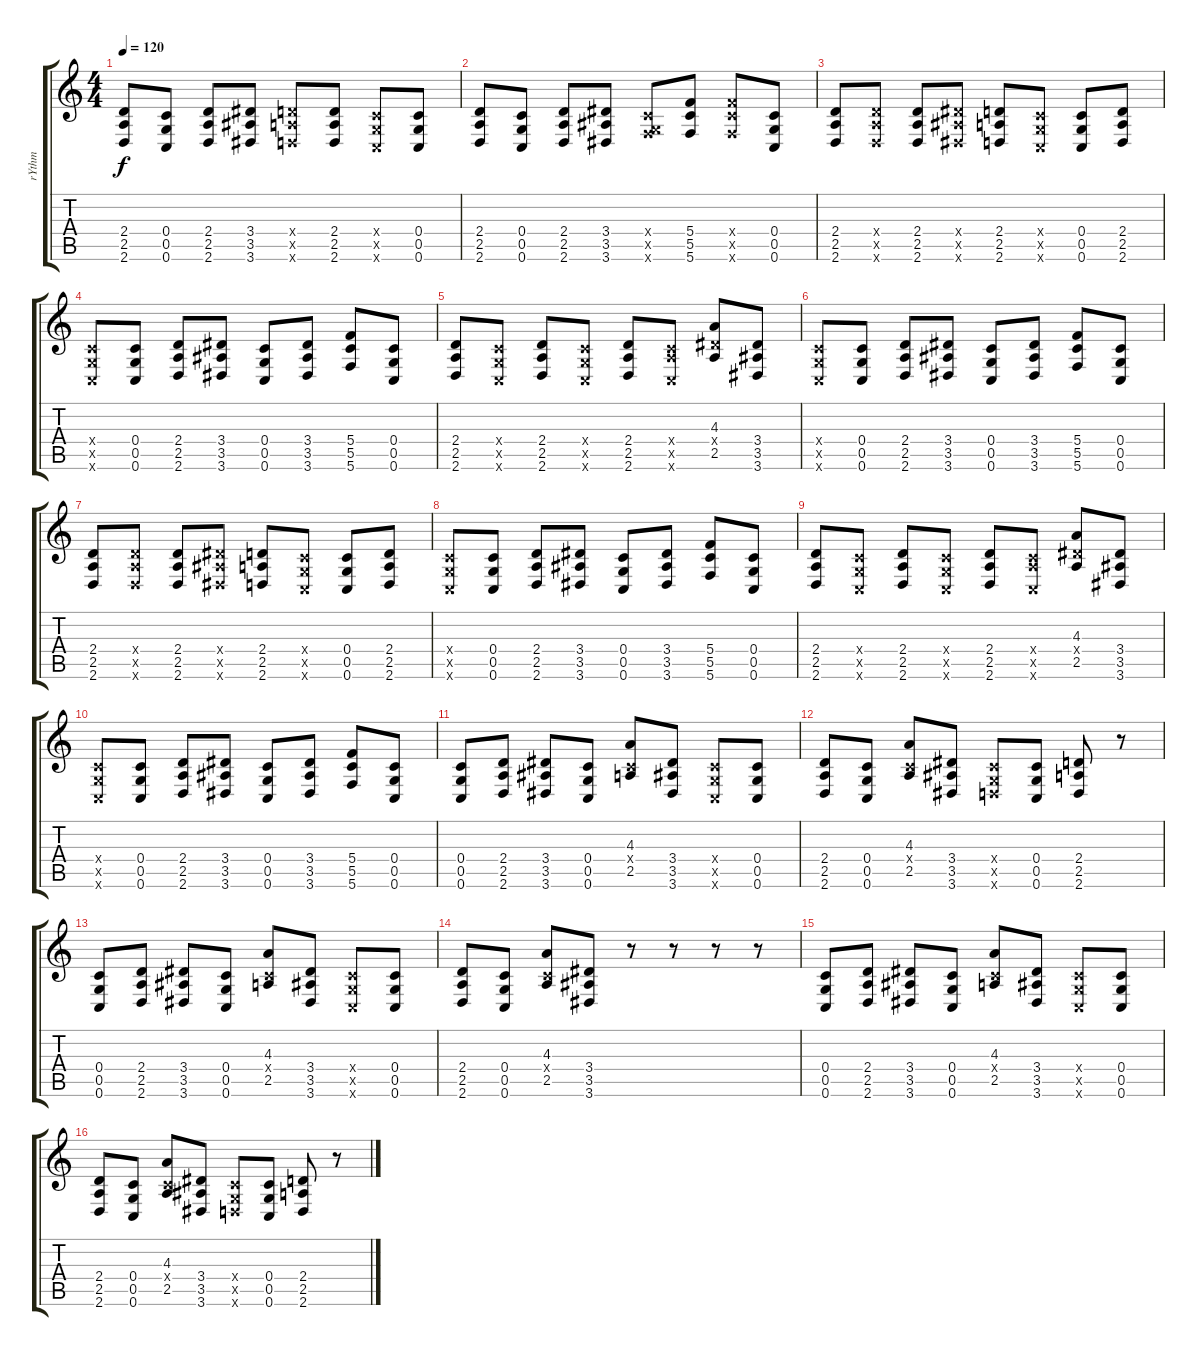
\track ("rYthm" "rYthm") {instrument distortionguitar}
\staff {score tabs}
\tuning (D4 A3 F3 C3 G2 C2) {hide}
\ts (4 4)
\tempo 120
\clef g2
\ks c
(2.4 2.5 2.6).8{dy f} (0.4 0.5 0.6).8 (2.4 2.5 2.6).8 (3.4 3.5 3.6).8 (2.4{x} 2.5{x} 2.6{x}).8 (2.4 2.5 2.6).8 (0.4{x} 0.5{x} 0.6{x}).8 (0.4 0.5 0.6).8 |
(2.4 2.5 2.6).8 (0.4 0.5 0.6).8 (2.4 2.5 2.6).8 (3.4 3.5 3.6).8 (0.4{x} 0.5{x} 5.6{x}).8 (5.4 5.5 5.6).8 (5.4{x} 5.5{x} 5.6{x}).8 (0.4 0.5 0.6).8 |
(2.4 2.5 2.6).8 (2.4{x} 2.5{x} 2.6{x}).8 (2.4 2.5 2.6).8 (3.4{x} 3.5{x} 3.6{x}).8 (2.4 2.5 2.6).8 (0.4{x} 0.5{x} 0.6{x}).8 (0.4 0.5 0.6).8 (2.4 2.5 2.6).8 |
(0.4{x} 0.5{x} 0.6{x}).8 (0.4 0.5 0.6).8 (2.4 2.5 2.6).8 (3.4 3.5 3.6).8 (0.4 0.5 0.6).8 (3.4 3.5 3.6).8 (5.4 5.5 5.6).8 (0.4 0.5 0.6).8 |
(2.4 2.5 2.6).8 (0.4{x} 0.5{x} 0.6{x}).8 (2.4 2.5 2.6).8 (0.4{x} 0.5{x} 0.6{x}).8 (2.4 2.5 2.6).8 (0.4{x} 2.5{x} 0.6{x}).8 (4.3 3.4{x} 2.5).8 (3.4 3.5 3.6).8 |
(0.4{x} 0.5{x} 0.6{x}).8 (0.4 0.5 0.6).8 (2.4 2.5 2.6).8 (3.4 3.5 3.6).8 (0.4 0.5 0.6).8 (3.4 3.5 3.6).8 (5.4 5.5 5.6).8 (0.4 0.5 0.6).8 |
(2.4 2.5 2.6).8 (2.4{x} 2.5{x} 2.6{x}).8 (2.4 2.5 2.6).8 (3.4{x} 3.5{x} 3.6{x}).8 (2.4 2.5 2.6).8 (0.4{x} 0.5{x} 0.6{x}).8 (0.4 0.5 0.6).8 (2.4 2.5 2.6).8 |
(0.4{x} 0.5{x} 0.6{x}).8 (0.4 0.5 0.6).8 (2.4 2.5 2.6).8 (3.4 3.5 3.6).8 (0.4 0.5 0.6).8 (3.4 3.5 3.6).8 (5.4 5.5 5.6).8 (0.4 0.5 0.6).8 |
(2.4 2.5 2.6).8 (0.4{x} 0.5{x} 0.6{x}).8 (2.4 2.5 2.6).8 (0.4{x} 0.5{x} 0.6{x}).8 (2.4 2.5 2.6).8 (0.4{x} 2.5{x} 0.6{x}).8 (4.3 3.4{x} 2.5).8 (3.4 3.5 3.6).8 |
(0.4{x} 0.5{x} 0.6{x}).8 (0.4 0.5 0.6).8 (2.4 2.5 2.6).8 (3.4 3.5 3.6).8 (0.4 0.5 0.6).8 (3.4 3.5 3.6).8 (5.4 5.5 5.6).8 (0.4 0.5 0.6).8 |
(0.4 0.5 0.6).8 (2.4 2.5 2.6).8 (3.4 3.5 3.6).8 (0.4 0.5 0.6).8 (4.3 0.4{x} 2.5).8 (3.4 3.5 3.6).8 (0.4{x} 0.5{x} 0.6{x}).8 (0.4 0.5 0.6).8 |
(2.4 2.5 2.6).8 (0.4 0.5 0.6).8 (4.3 0.4{x} 2.5).8 (3.4 3.5 3.6).8 (0.4{x} 0.5{x} 2.6{x}).8 (0.4 0.5 0.6).8 (2.4 2.5 2.6).8 r.8 |
(0.4 0.5 0.6).8 (2.4 2.5 2.6).8 (3.4 3.5 3.6).8 (0.4 0.5 0.6).8 (4.3 0.4{x} 2.5).8 (3.4 3.5 3.6).8 (0.4{x} 0.5{x} 0.6{x}).8 (0.4 0.5 0.6).8 |
(2.4 2.5 2.6).8 (0.4 0.5 0.6).8 (4.3 0.4{x} 2.5).8 (3.4 3.5 3.6).8 r.8 r.8 r.8 r.8 |
(0.4 0.5 0.6).8 (2.4 2.5 2.6).8 (3.4 3.5 3.6).8 (0.4 0.5 0.6).8 (4.3 0.4{x} 2.5).8 (3.4 3.5 3.6).8 (0.4{x} 0.5{x} 0.6{x}).8 (0.4 0.5 0.6).8 |
(2.4 2.5 2.6).8 (0.4 0.5 0.6).8 (4.3 0.4{x} 2.5).8 (3.4 3.5 3.6).8 (0.4{x} 0.5{x} 2.6{x}).8 (0.4 0.5 0.6).8 (2.4 2.5 2.6).8 r.8
